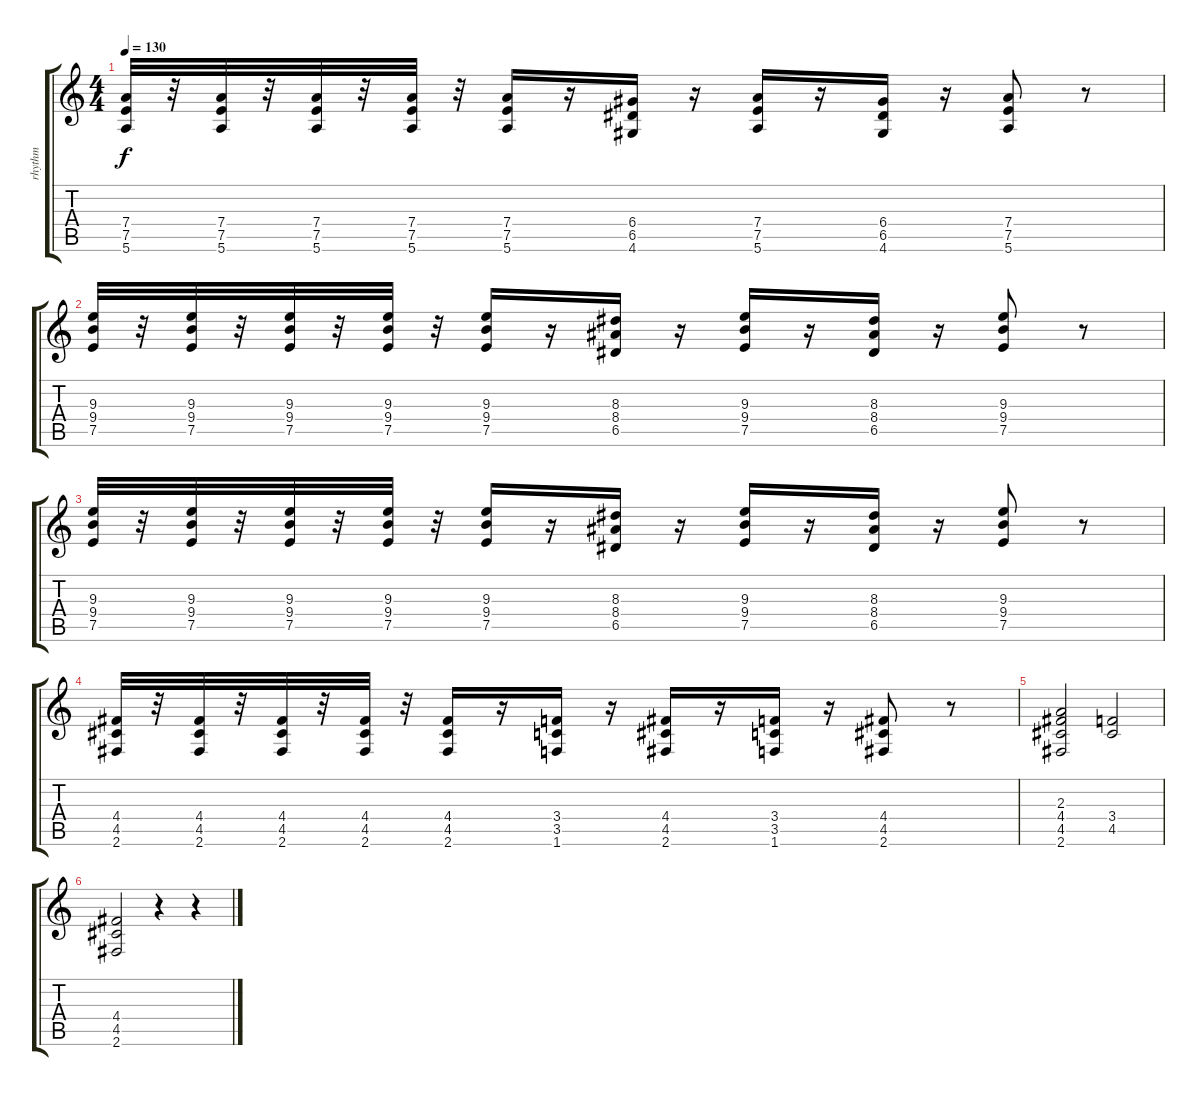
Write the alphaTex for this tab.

\track ("rhythm" "rhythm") {solo instrument distortionguitar}
\staff {score tabs}
\tuning (E4 B3 G3 D3 A2 E2) {hide}
\ts (4 4)
\tempo 130
\clef g2
\ks c
(7.4 7.5 5.6).32{dy f} r.32 (7.4 7.5 5.6).32 r.32 (7.4 7.5 5.6).32 r.32 (7.4 7.5 5.6).32 r.32 (7.4 7.5 5.6).16 r.16 (6.4 6.5 4.6).16 r.16 (7.4 7.5 5.6).16 r.16 (6.4 6.5 4.6).16 r.16 (7.4 7.5 5.6).8 r.8 |
(9.3 9.4 7.5).32 r.32 (9.3 9.4 7.5).32 r.32 (9.3 9.4 7.5).32 r.32 (9.3 9.4 7.5).32 r.32 (9.3 9.4 7.5).16 r.16 (8.3 8.4 6.5).16 r.16 (9.3 9.4 7.5).16 r.16 (8.3 8.4 6.5).16 r.16 (9.3 9.4 7.5).8 r.8 |
(9.3 9.4 7.5).32 r.32 (9.3 9.4 7.5).32 r.32 (9.3 9.4 7.5).32 r.32 (9.3 9.4 7.5).32 r.32 (9.3 9.4 7.5).16 r.16 (8.3 8.4 6.5).16 r.16 (9.3 9.4 7.5).16 r.16 (8.3 8.4 6.5).16 r.16 (9.3 9.4 7.5).8 r.8 |
(4.4 4.5 2.6).32 r.32 (4.4 4.5 2.6).32 r.32 (4.4 4.5 2.6).32 r.32 (4.4 4.5 2.6).32 r.32 (4.4 4.5 2.6).16 r.16 (3.4 3.5 1.6).16 r.16 (4.4 4.5 2.6).16 r.16 (3.4 3.5 1.6).16 r.16 (4.4 4.5 2.6).8 r.8 |
(2.3 4.4 4.5 2.6).2 (3.4 4.5).2 |
(4.4 4.5 2.6).2 r.4 r.4
